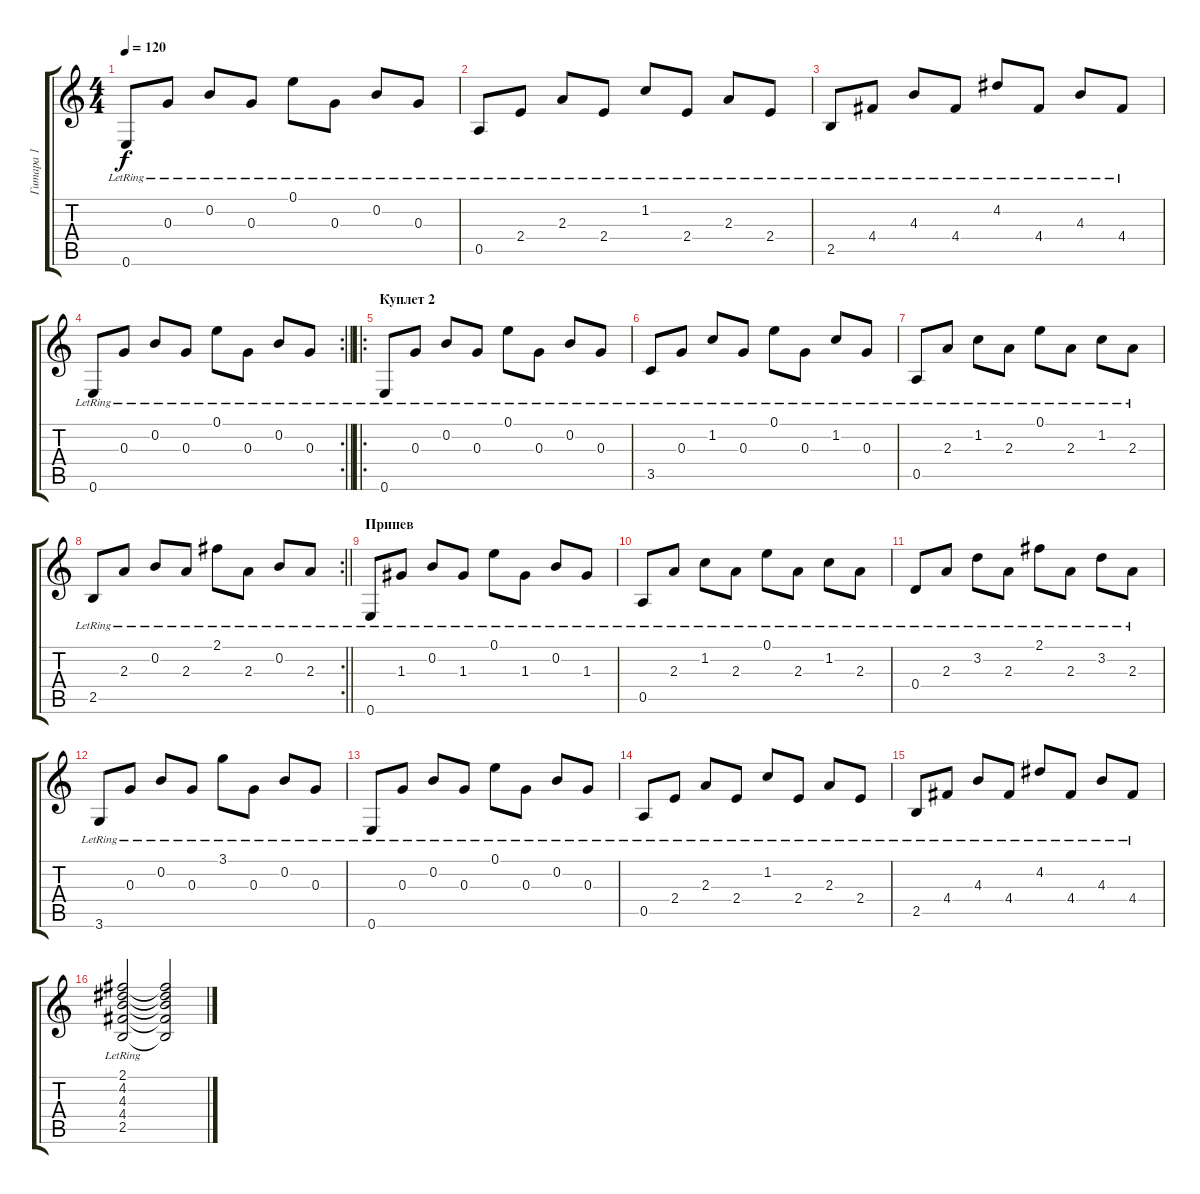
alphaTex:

\track ("Гитара 1" "Гитара 1") {instrument acousticguitarsteel}
\staff {score tabs}
\tuning (E4 B3 G3 D3 A2 E2) {hide}
\ts (4 4)
\tempo 120
\clef g2
\ks c
0.6{lr}.8{dy f} 0.3{lr}.8 0.2{lr}.8 0.3{lr}.8 0.1{lr}.8 0.3{lr}.8 0.2{lr}.8 0.3{lr}.8 |
0.5{lr}.8 2.4{lr}.8 2.3{lr}.8 2.4{lr}.8 1.2{lr}.8 2.4{lr}.8 2.3{lr}.8 2.4{lr}.8 |
2.5{lr}.8 4.4{lr}.8 4.3{lr}.8 4.4{lr}.8 4.2{lr}.8 4.4{lr}.8 4.3{lr}.8 4.4{lr}.8 |
\rc 2
\barLineRight lightlight
0.6{lr}.8 0.3{lr}.8 0.2{lr}.8 0.3{lr}.8 0.1{lr}.8 0.3{lr}.8 0.2{lr}.8 0.3{lr}.8 |
\ro
\section ("" "Куплет 2")
0.6{lr}.8 0.3{lr}.8 0.2{lr}.8 0.3{lr}.8 0.1{lr}.8 0.3{lr}.8 0.2{lr}.8 0.3{lr}.8 |
3.5{lr}.8 0.3{lr}.8 1.2{lr}.8 0.3{lr}.8 0.1{lr}.8 0.3{lr}.8 1.2{lr}.8 0.3{lr}.8 |
0.5{lr}.8 2.3{lr}.8 1.2{lr}.8 2.3{lr}.8 0.1{lr}.8 2.3{lr}.8 1.2{lr}.8 2.3{lr}.8 |
\rc 2
\barLineRight lightlight
2.5{lr}.8 2.3{lr}.8 0.2{lr}.8 2.3{lr}.8 2.1{lr}.8 2.3{lr}.8 0.2{lr}.8 2.3{lr}.8 |
\section ("" "Припев")
0.6{lr}.8 1.3{lr}.8 0.2{lr}.8 1.3{lr}.8 0.1{lr}.8 1.3{lr}.8 0.2{lr}.8 1.3{lr}.8 |
0.5{lr}.8 2.3{lr}.8 1.2{lr}.8 2.3{lr}.8 0.1{lr}.8 2.3{lr}.8 1.2{lr}.8 2.3{lr}.8 |
0.4{lr}.8 2.3{lr}.8 3.2{lr}.8 2.3{lr}.8 2.1{lr}.8 2.3{lr}.8 3.2{lr}.8 2.3{lr}.8 |
3.6{lr}.8 0.3{lr}.8 0.2{lr}.8 0.3{lr}.8 3.1{lr}.8 0.3{lr}.8 0.2{lr}.8 0.3{lr}.8 |
0.6{lr}.8 0.3{lr}.8 0.2{lr}.8 0.3{lr}.8 0.1{lr}.8 0.3{lr}.8 0.2{lr}.8 0.3{lr}.8 |
0.5{lr}.8 2.4{lr}.8 2.3{lr}.8 2.4{lr}.8 1.2{lr}.8 2.4{lr}.8 2.3{lr}.8 2.4{lr}.8 |
2.5{lr}.8 4.4{lr}.8 4.3{lr}.8 4.4{lr}.8 4.2{lr}.8 4.4{lr}.8 4.3{lr}.8 4.4{lr}.8 |
(2.1{lr} 4.2{lr} 4.3{lr} 4.4{lr} 2.5{lr}).2 (2.1{t} 4.2{t} 4.3{t} 4.4{t} 2.5{t}).2
